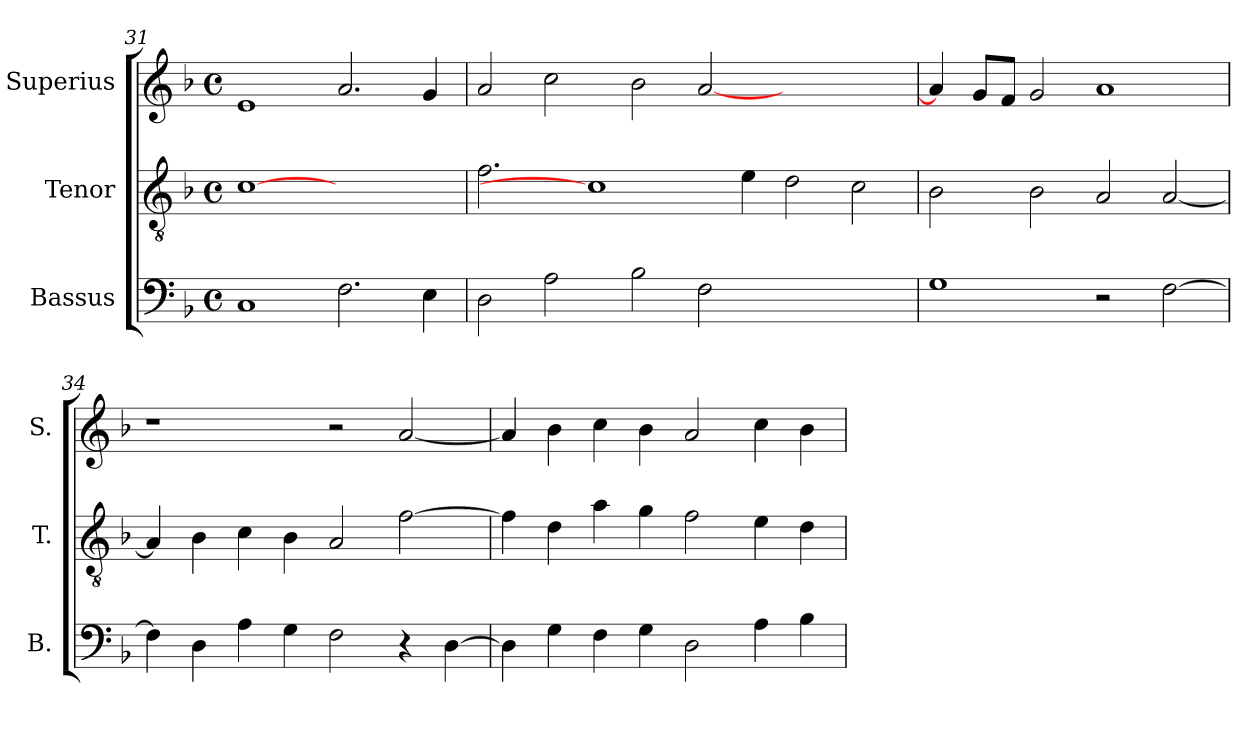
**kern	**kern	**kern
*part3	*part2	*part1
*staff3	*staff2	*staff1
*I"Bassus	*I"Tenor	*I"Superius
*I'B.	*I'T.	*I'S.
!!LO:PB:g=z
*clefF4	*clefGv2	*clefG2
*	*ITrd7c12	*
*k[b-]	*k[b-]	*k[b-]
*F:	*F:	*F:
*M4/4	*M4/4	*M4/4
*met(c)	*met(c)	*met(c)
=31	=31	=31
1Ci	[1Ci	1ei
2.Fi\	1ryy	2.ai/
4Ei\	.	4gi/
=32	=32	=32
2Di\	2.Fi\	2ai/
2Ai\	.	2cci\
.	1Ci]	.
2B-i\	.	2b-i\
2Fi\	.	[<2ai/
.	4Ei\	.
1ryy	2Di\	1ryy
.	2Ci\	.
=33	=33	=33
1Gi	2BB-i\	4ai/]
.	.	8gi/L
.	.	8fi/J
.	2BB-i\	2gi/
2r	2AAi/	1ai
[>2Fi\	[<2AAi/	.
=34	=34	=34
4Fi\]	4AAi/]	1r
4Di\	4BB-i\	.
4Ai\	4Ci\	.
4Gi\	4BB-i\	.
2Fi\	2AAi/	2r
4r	[>2Fi\	[<2ai/
[>4Di\	.	.
=35	=35	=35
4Di\]	4Fi\]	4ai/]
4Gi\	4Di\	4b-i\
4Fi\	4Ai\	4cci\
4Gi\	4Gi\	4b-i\
2Di\	2Fi\	2ai/
4Ai\	4Ei\	4cci\
4B-i\	4Di\	4b-i\
=	=	=
*-	*-	*-
